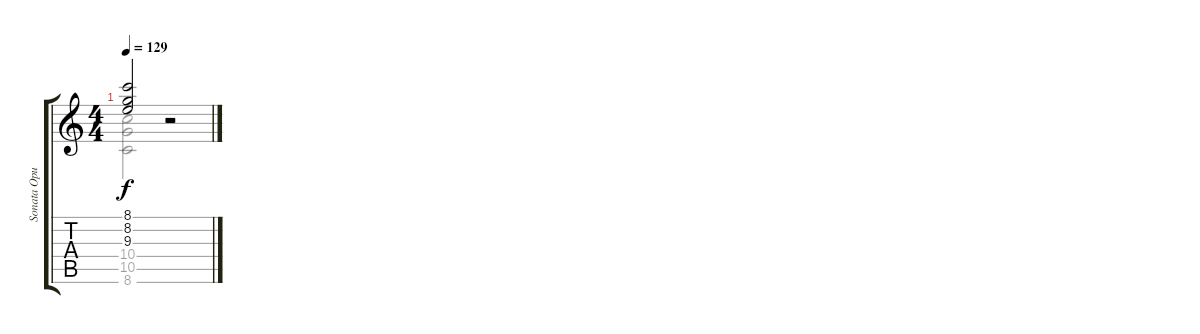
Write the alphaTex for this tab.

\track ("Sonata Opus 15 - Fernando Sor" "Sonata Opu") {instrument acousticguitarnylon}
\staff {score tabs}
\tuning (E4 B3 G3 D3 A2 E2) {hide}
\voice
\ts (4 4)
\tempo 129
\clef g2
\ks c
(8.1 8.2 9.3).2{dy f} r.2
\voice
\clef g2
\ottava regular
\simile none
\ks c
(10.4 10.5 8.6).2{dy f} r.2
